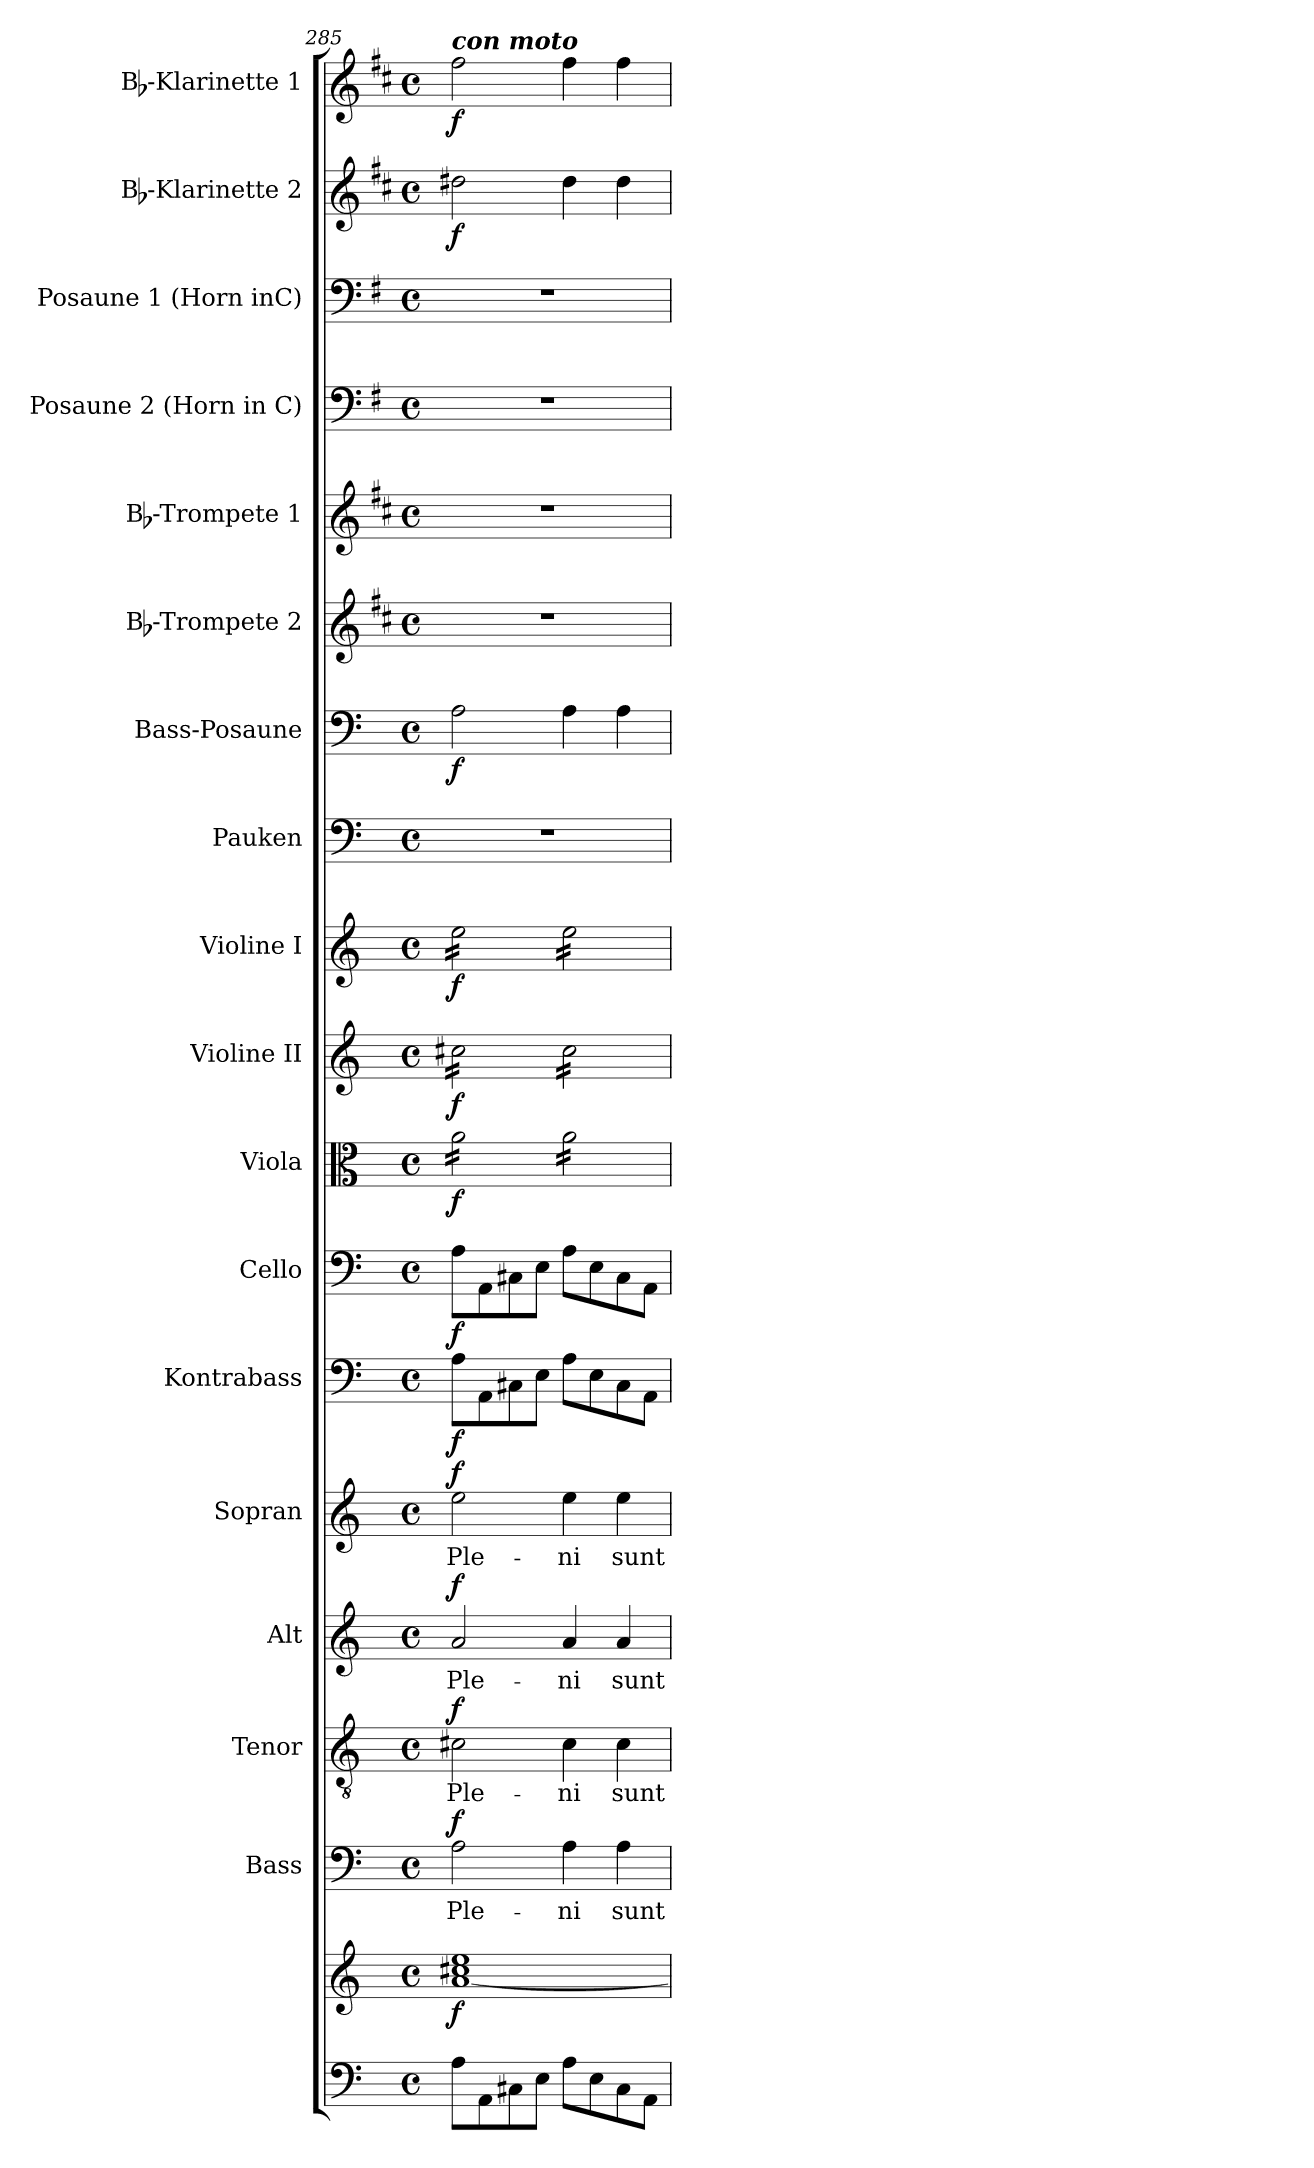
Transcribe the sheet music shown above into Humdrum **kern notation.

**kern	**kern	**dynam	**kern	**text	**dynam	**kern	**text	**dynam	**kern	**text	**dynam	**kern	**text	**dynam	**kern	**dynam	**kern	**dynam	**kern	**dynam	**kern	**dynam	**kern	**dynam	**kern	**kern	**dynam	**kern	**kern	**kern	**kern	**kern	**dynam	**kern	**dynam
*part18	*part18	*part18	*part17	*part17	*part17	*part16	*part16	*part16	*part15	*part15	*part15	*part14	*part14	*part14	*part13	*part13	*part12	*part12	*part11	*part11	*part10	*part10	*part9	*part9	*part8	*part7	*part7	*part6	*part5	*part4	*part3	*part2	*part2	*part1	*part1
*staff19	*staff18	*staff18/19	*staff17	*staff17	*staff17	*staff16	*staff16	*staff16	*staff15	*staff15	*staff15	*staff14	*staff14	*staff14	*staff13	*staff13	*staff12	*staff12	*staff11	*staff11	*staff10	*staff10	*staff9	*staff9	*staff8	*staff7	*staff7	*staff6	*staff5	*staff4	*staff3	*staff2	*staff2	*staff1	*staff1
*	*	*	*I"Bass	*	*	*I"Tenor	*	*	*I"Alt	*	*	*I"Sopran	*	*	*I"Kontrabass	*	*I"Cello	*	*I"Viola	*	*I"Violine II	*	*I"Violine I	*	*I"Pauken	*I"Bass-Posaune	*	*I"Bb-Trompete 2	*I"Bb-Trompete 1	*I"Posaune 2 (Horn in C)	*I"Posaune 1 (Horn inC)	*I"Bb-Klarinette 2	*	*I"Bb-Klarinette 1	*
*	*	*	*I'B.	*	*	*I'T.	*	*	*I'A.	*	*	*I'S.	*	*	*I'Kb.	*	*	*	*I'Vla.	*	*I'Vl. II	*	*I'Vl. I	*	*I'Pk.	*I'B-Pos.	*	*I'Bb Trp. 2	*I'Bb Trp. 1	*I'Pos. 2	*I'Pos. 1	*I'Bb Kl. 2	*	*I'Bb Kl. 1	*
*clefF4	*clefG2	*	*clefF4	*	*	*clefGv2	*	*	*clefG2	*	*	*clefG2	*	*	*clefF4	*	*clefF4	*	*clefC3	*	*clefG2	*	*clefG2	*	*clefF4	*clefF4	*	*clefG2	*clefG2	*clefF4	*clefF4	*clefG2	*	*clefG2	*
*	*	*	*	*	*	*	*	*	*	*	*	*	*	*	*ITrd7c12	*	*	*	*	*	*	*	*	*	*	*	*	*ITrd1c2	*ITrd1c2	*ITrd4c7	*ITrd4c7	*ITrd1c2	*	*ITrd1c2	*
*k[]	*k[]	*	*k[]	*	*	*k[]	*	*	*k[]	*	*	*k[]	*	*	*k[]	*	*k[]	*	*k[]	*	*k[]	*	*k[]	*	*k[]	*k[]	*	*k[]	*k[]	*k[]	*k[]	*k[]	*	*k[]	*
*C:	*C:	*	*C:	*	*	*C:	*	*	*C:	*	*	*C:	*	*	*C:	*	*C:	*	*C:	*	*C:	*	*C:	*	*C:	*C:	*	*C:	*C:	*C:	*C:	*C:	*	*C:	*
*M4/4	*M4/4	*	*M4/4	*	*	*M4/4	*	*	*M4/4	*	*	*M4/4	*	*	*M4/4	*	*M4/4	*	*M4/4	*	*M4/4	*	*M4/4	*	*M4/4	*M4/4	*	*M4/4	*M4/4	*M4/4	*M4/4	*M4/4	*	*M4/4	*
*met(c)	*met(c)	*	*met(c)	*	*	*met(c)	*	*	*met(c)	*	*	*met(c)	*	*	*met(c)	*	*met(c)	*	*met(c)	*	*met(c)	*	*met(c)	*	*met(c)	*met(c)	*	*met(c)	*met(c)	*met(c)	*met(c)	*met(c)	*	*met(c)	*
=285	=285	=285	=285	=285	=285	=285	=285	=285	=285	=285	=285	=285	=285	=285	=285	=285	=285	=285	=285	=285	=285	=285	=285	=285	=285	=285	=285	=285	=285	=285	=285	=285	=285	=285	=285
*	*^	*	*	*	*	*	*	*	*	*	*	*	*	*	*	*	*	*	*	*	*	*	*	*	*	*	*	*	*	*	*	*	*	*	*
!	!	!	!	!	!	!	!	!	!	!	!	!	!	!	!	!	!	!	!	!	!	!	!	!	!	!	!	!	!	!	!	!	!	!	!LO:TX:a:Bi:t=con moto	!
!	!	!	!LO:DY:b	!	!LO:LY:b	!LO:DY:a	!	!LO:LY:b	!LO:DY:a	!	!LO:LY:b	!LO:DY:a	!	!LO:LY:b	!LO:DY:a	!	!LO:DY:b	!	!LO:DY:b	!	!LO:DY:b	!	!LO:DY:b	!	!LO:DY:b	!	!	!LO:DY:b	!	!	!	!	!	!LO:DY:b	!	!LO:DY:b
*	*	*	*	*	*	*	*	*	*	*	*	*	*	*	*	*	*	*	*	*tremolo	*	*	*	*	*	*	*	*	*	*	*	*	*	*	*	*
*	*	*	*	*	*	*	*	*	*	*	*	*	*	*	*	*	*	*	*	*	*	*tremolo	*	*	*	*	*	*	*	*	*	*	*	*	*	*
*	*	*	*	*	*	*	*	*	*	*	*	*	*	*	*	*	*	*	*	*	*	*	*	*tremolo	*	*	*	*	*	*	*	*	*	*	*	*
8A\L	1cc#X 1ee	[<1a	f	2A\	Ple-	f	2c#X\	Ple-	f	2a/	Ple-	f	2ee\	Ple-	f	8AA\L	f	8A\L	f	16a\LL	f	16cc#X\LL	f	16ee\LL	f	1r	2A\	f	1r	1r	1r	1r	2cc#X\	f	2ee\	f
.	.	.	.	.	.	.	.	.	.	.	.	.	.	.	.	.	.	.	.	16a\	.	16cc#X\	.	16ee\	.	.	.	.	.	.	.	.	.	.	.	.
8AA\	.	.	.	.	.	.	.	.	.	.	.	.	.	.	.	8AAA\	.	8AA\	.	16a\	.	16cc#X\	.	16ee\	.	.	.	.	.	.	.	.	.	.	.	.
.	.	.	.	.	.	.	.	.	.	.	.	.	.	.	.	.	.	.	.	16a\	.	16cc#X\	.	16ee\	.	.	.	.	.	.	.	.	.	.	.	.
8C#X\	.	.	.	.	.	.	.	.	.	.	.	.	.	.	.	8CC#X\	.	8C#X\	.	16a\	.	16cc#X\	.	16ee\	.	.	.	.	.	.	.	.	.	.	.	.
.	.	.	.	.	.	.	.	.	.	.	.	.	.	.	.	.	.	.	.	16a\	.	16cc#X\	.	16ee\	.	.	.	.	.	.	.	.	.	.	.	.
8E\J	.	.	.	.	.	.	.	.	.	.	.	.	.	.	.	8EE\J	.	8E\J	.	16a\	.	16cc#X\	.	16ee\	.	.	.	.	.	.	.	.	.	.	.	.
.	.	.	.	.	.	.	.	.	.	.	.	.	.	.	.	.	.	.	.	16a\JJ	.	16cc#X\JJ	.	16ee\JJ	.	.	.	.	.	.	.	.	.	.	.	.
!	!	!	!	!	!LO:LY:b	!	!	!LO:LY:b	!	!	!LO:LY:b	!	!	!LO:LY:b	!	!	!	!	!	!	!	!	!	!	!	!	!	!	!	!	!	!	!	!	!	!
8A\L	.	.	.	4A\	-ni	.	4c#\	-ni	.	4a/	-ni	.	4ee\	-ni	.	8AA\L	.	8A\L	.	16a\LL	.	16cc#\LL	.	16ee\LL	.	.	4A\	.	.	.	.	.	4cc#\	.	4ee\	.
.	.	.	.	.	.	.	.	.	.	.	.	.	.	.	.	.	.	.	.	16a\	.	16cc#\	.	16ee\	.	.	.	.	.	.	.	.	.	.	.	.
8E\	.	.	.	.	.	.	.	.	.	.	.	.	.	.	.	8EE\	.	8E\	.	16a\	.	16cc#\	.	16ee\	.	.	.	.	.	.	.	.	.	.	.	.
.	.	.	.	.	.	.	.	.	.	.	.	.	.	.	.	.	.	.	.	16a\	.	16cc#\	.	16ee\	.	.	.	.	.	.	.	.	.	.	.	.
!	!	!	!	!	!LO:LY:b	!	!	!LO:LY:b	!	!	!LO:LY:b	!	!	!LO:LY:b	!	!	!	!	!	!	!	!	!	!	!	!	!	!	!	!	!	!	!	!	!	!
8C#\	.	.	.	4A\	sunt	.	4c#\	sunt	.	4a/	sunt	.	4ee\	sunt	.	8CC#\	.	8C#\	.	16a\	.	16cc#\	.	16ee\	.	.	4A\	.	.	.	.	.	4cc#\	.	4ee\	.
.	.	.	.	.	.	.	.	.	.	.	.	.	.	.	.	.	.	.	.	16a\	.	16cc#\	.	16ee\	.	.	.	.	.	.	.	.	.	.	.	.
8AA\J	.	.	.	.	.	.	.	.	.	.	.	.	.	.	.	8AAA\J	.	8AA\J	.	16a\	.	16cc#\	.	16ee\	.	.	.	.	.	.	.	.	.	.	.	.
.	.	.	.	.	.	.	.	.	.	.	.	.	.	.	.	.	.	.	.	16a\JJ	.	16cc#\JJ	.	16ee\JJ	.	.	.	.	.	.	.	.	.	.	.	.
*	*	*	*	*	*	*	*	*	*	*	*	*	*	*	*	*	*	*	*	*	*	*	*	*Xtremolo	*	*	*	*	*	*	*	*	*	*	*	*
*	*	*	*	*	*	*	*	*	*	*	*	*	*	*	*	*	*	*	*	*	*	*Xtremolo	*	*	*	*	*	*	*	*	*	*	*	*	*	*
*	*	*	*	*	*	*	*	*	*	*	*	*	*	*	*	*	*	*	*	*Xtremolo	*	*	*	*	*	*	*	*	*	*	*	*	*	*	*	*
*	*v	*v	*	*	*	*	*	*	*	*	*	*	*	*	*	*	*	*	*	*	*	*	*	*	*	*	*	*	*	*	*	*	*	*	*	*
=	=	=	=	=	=	=	=	=	=	=	=	=	=	=	=	=	=	=	=	=	=	=	=	=	=	=	=	=	=	=	=	=	=	=	=
*-	*-	*-	*-	*-	*-	*-	*-	*-	*-	*-	*-	*-	*-	*-	*-	*-	*-	*-	*-	*-	*-	*-	*-	*-	*-	*-	*-	*-	*-	*-	*-	*-	*-	*-	*-
